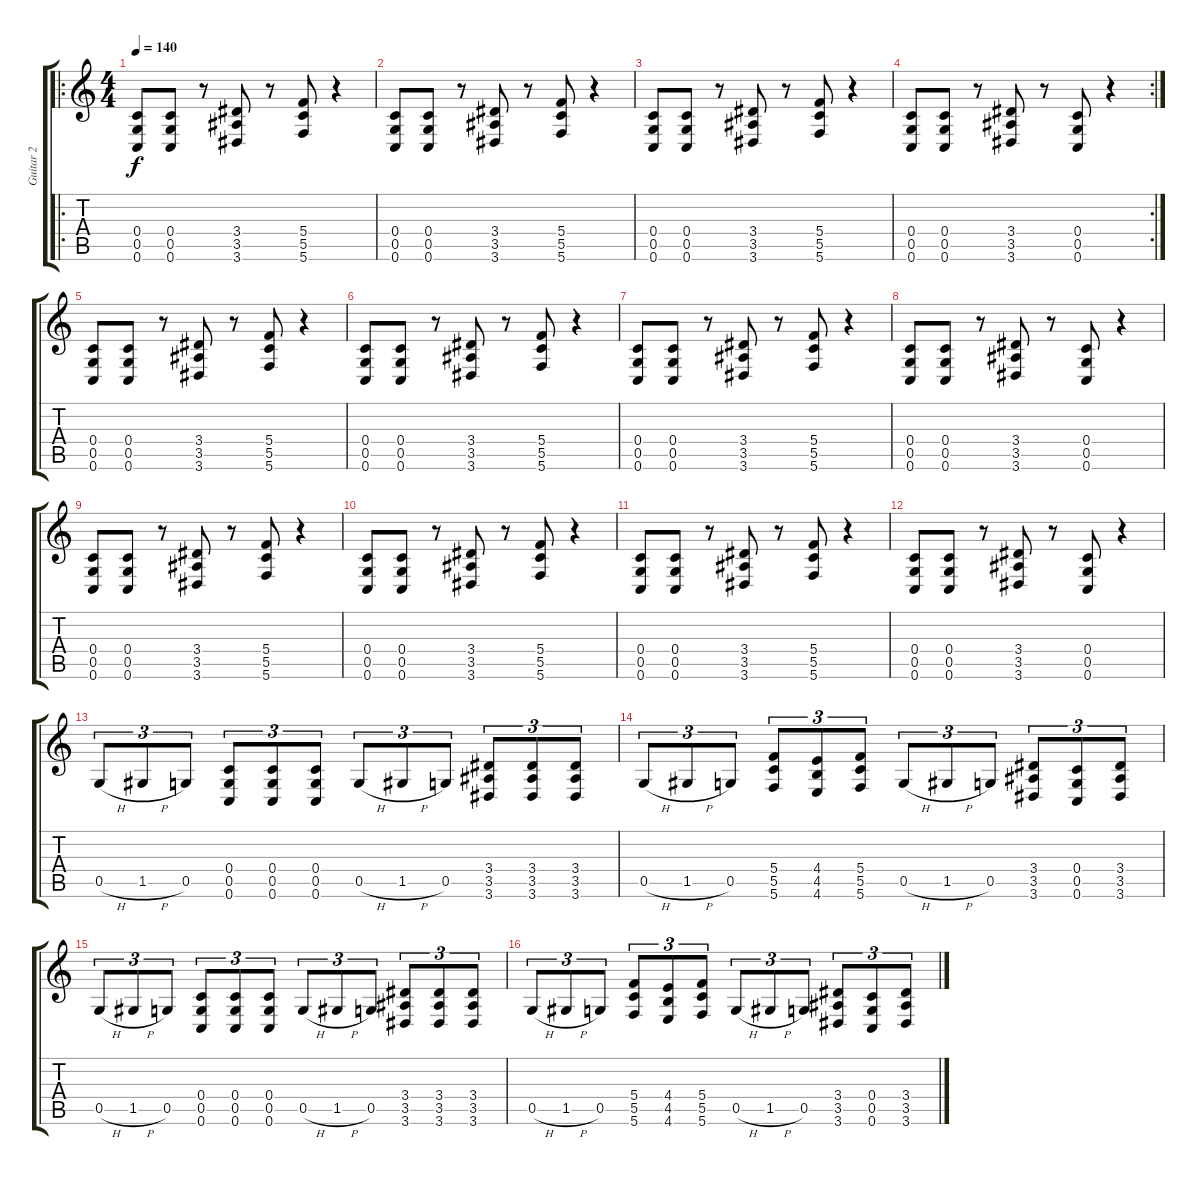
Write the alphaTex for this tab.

\track ("Guitar 2" "Guitar 2") {instrument distortionguitar}
\staff {score tabs}
\tuning (D4 A3 F3 C3 G2 C2) {hide}
\ro
\ts (4 4)
\tempo 140
\clef g2
\ks c
(0.4 0.5 0.6).8{dy f} (0.4 0.5 0.6).8 r.8 (3.4 3.5 3.6).8 r.8 (5.4 5.5 5.6).8 r.4 |
(0.4 0.5 0.6).8 (0.4 0.5 0.6).8 r.8 (3.4 3.5 3.6).8 r.8 (5.4 5.5 5.6).8 r.4 |
(0.4 0.5 0.6).8 (0.4 0.5 0.6).8 r.8 (3.4 3.5 3.6).8 r.8 (5.4 5.5 5.6).8 r.4 |
\rc 2
(0.4 0.5 0.6).8 (0.4 0.5 0.6).8 r.8 (3.4 3.5 3.6).8 r.8 (0.4 0.5 0.6).8 r.4 |
(0.4 0.5 0.6).8 (0.4 0.5 0.6).8 r.8 (3.4 3.5 3.6).8 r.8 (5.4 5.5 5.6).8 r.4 |
(0.4 0.5 0.6).8 (0.4 0.5 0.6).8 r.8 (3.4 3.5 3.6).8 r.8 (5.4 5.5 5.6).8 r.4 |
(0.4 0.5 0.6).8 (0.4 0.5 0.6).8 r.8 (3.4 3.5 3.6).8 r.8 (5.4 5.5 5.6).8 r.4 |
(0.4 0.5 0.6).8 (0.4 0.5 0.6).8 r.8 (3.4 3.5 3.6).8 r.8 (0.4 0.5 0.6).8 r.4 |
(0.4 0.5 0.6).8 (0.4 0.5 0.6).8 r.8 (3.4 3.5 3.6).8 r.8 (5.4 5.5 5.6).8 r.4 |
(0.4 0.5 0.6).8 (0.4 0.5 0.6).8 r.8 (3.4 3.5 3.6).8 r.8 (5.4 5.5 5.6).8 r.4 |
(0.4 0.5 0.6).8 (0.4 0.5 0.6).8 r.8 (3.4 3.5 3.6).8 r.8 (5.4 5.5 5.6).8 r.4 |
(0.4 0.5 0.6).8 (0.4 0.5 0.6).8 r.8 (3.4 3.5 3.6).8 r.8 (0.4 0.5 0.6).8 r.4 |
0.5{h}.8{tu (3 2)} 1.5{h}.8{tu (3 2)} 0.5.8{tu (3 2)} (0.4 0.5 0.6).8{tu (3 2)} (0.4 0.5 0.6).8{tu (3 2)} (0.4 0.5 0.6).8{tu (3 2)} 0.5{h}.8{tu (3 2)} 1.5{h}.8{tu (3 2)} 0.5.8{tu (3 2)} (3.4 3.5 3.6).8{tu (3 2)} (3.4 3.5 3.6).8{tu (3 2)} (3.4 3.5 3.6).8{tu (3 2)} |
0.5{h}.8{tu (3 2)} 1.5{h}.8{tu (3 2)} 0.5.8{tu (3 2)} (5.4 5.5 5.6).8{tu (3 2)} (4.4 4.5 4.6).8{tu (3 2)} (5.4 5.5 5.6).8{tu (3 2)} 0.5{h}.8{tu (3 2)} 1.5{h}.8{tu (3 2)} 0.5.8{tu (3 2)} (3.4 3.5 3.6).8{tu (3 2)} (0.4 0.5 0.6).8{tu (3 2)} (3.4 3.5 3.6).8{tu (3 2)} |
0.5{h}.8{tu (3 2)} 1.5{h}.8{tu (3 2)} 0.5.8{tu (3 2)} (0.4 0.5 0.6).8{tu (3 2)} (0.4 0.5 0.6).8{tu (3 2)} (0.4 0.5 0.6).8{tu (3 2)} 0.5{h}.8{tu (3 2)} 1.5{h}.8{tu (3 2)} 0.5.8{tu (3 2)} (3.4 3.5 3.6).8{tu (3 2)} (3.4 3.5 3.6).8{tu (3 2)} (3.4 3.5 3.6).8{tu (3 2)} |
0.5{h}.8{tu (3 2)} 1.5{h}.8{tu (3 2)} 0.5.8{tu (3 2)} (5.4 5.5 5.6).8{tu (3 2)} (4.4 4.5 4.6).8{tu (3 2)} (5.4 5.5 5.6).8{tu (3 2)} 0.5{h}.8{tu (3 2)} 1.5{h}.8{tu (3 2)} 0.5.8{tu (3 2)} (3.4 3.5 3.6).8{tu (3 2)} (0.4 0.5 0.6).8{tu (3 2)} (3.4 3.5 3.6).8{tu (3 2)}
